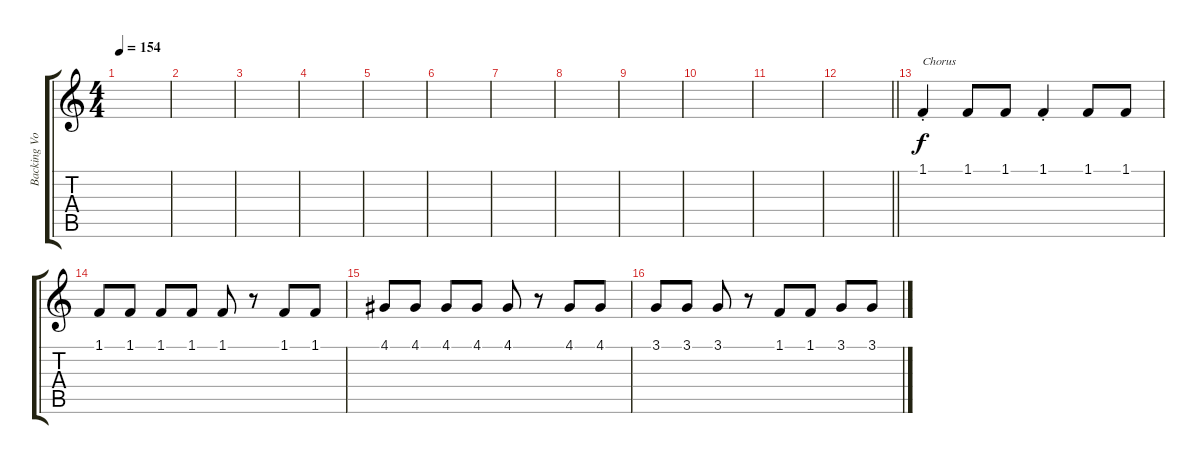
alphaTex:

\track ("Backing Vocals (Lilly Allen)" "Backing Vo") {instrument sopranosax}
\staff {score tabs}
\tuning (E4 B3 G3 D3 A2 E2) {hide}
\ts (4 4)
\tempo 154
\clef g2
\ks c
|
|
|
|
|
|
|
|
|
|
|
\barLineRight lightlight
|
1.1{st}.4{txt "Chorus"} 1.1.8 1.1.8 1.1{st}.4 1.1.8 1.1.8 |
1.1.8 1.1.8 1.1.8 1.1.8 1.1.8 r.8 1.1.8 1.1.8 |
4.1.8 4.1.8 4.1.8 4.1.8 4.1.8 r.8 4.1.8 4.1.8 |
3.1.8 3.1.8 3.1.8 r.8 1.1.8 1.1.8 3.1.8 3.1.8
